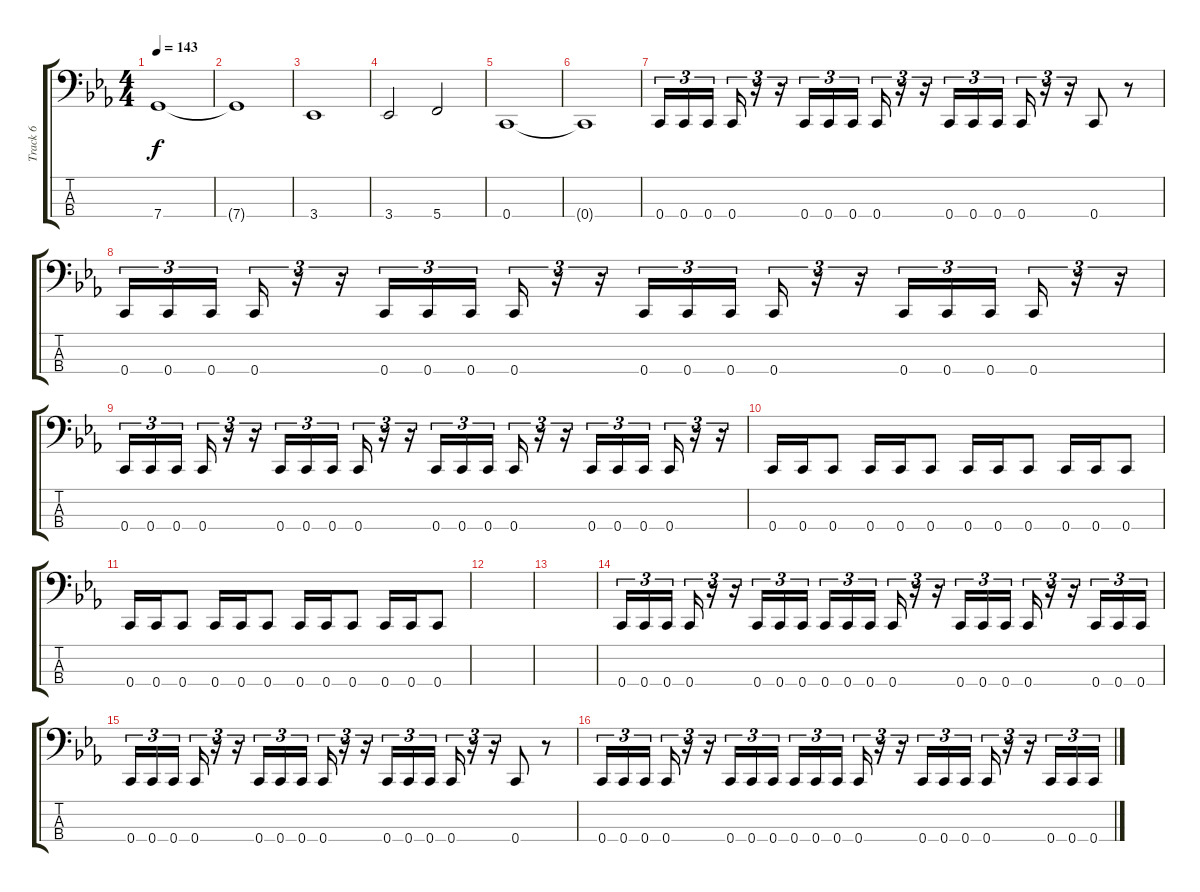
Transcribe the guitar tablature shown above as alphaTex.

\track ("Track 6" "Track 6") {instrument electricbasspick}
\staff {score tabs}
\tuning (F2 C2 G1 C1) {hide}
\ts (4 4)
\tempo 143
\clef f4
\ks cminor
7.4.1{dy f} |
7.4{t}.1 |
3.4.1 |
3.4.2 5.4.2 |
0.4.1 |
0.4{t}.1 |
0.4.16{tu (3 2)} 0.4.16{tu (3 2)} 0.4.16{tu (3 2) beam splitsecondary} 0.4.16{tu (3 2)} r.16{tu (3 2)} r.16{tu (3 2)} 0.4.16{tu (3 2)} 0.4.16{tu (3 2)} 0.4.16{tu (3 2) beam splitsecondary} 0.4.16{tu (3 2)} r.16{tu (3 2)} r.16{tu (3 2)} 0.4.16{tu (3 2)} 0.4.16{tu (3 2)} 0.4.16{tu (3 2) beam splitsecondary} 0.4.16{tu (3 2)} r.16{tu (3 2)} r.16{tu (3 2)} 0.4.8 r.8 |
0.4.16{tu (3 2)} 0.4.16{tu (3 2)} 0.4.16{tu (3 2) beam splitsecondary} 0.4.16{tu (3 2)} r.16{tu (3 2)} r.16{tu (3 2)} 0.4.16{tu (3 2)} 0.4.16{tu (3 2)} 0.4.16{tu (3 2) beam splitsecondary} 0.4.16{tu (3 2)} r.16{tu (3 2)} r.16{tu (3 2)} 0.4.16{tu (3 2)} 0.4.16{tu (3 2)} 0.4.16{tu (3 2) beam splitsecondary} 0.4.16{tu (3 2)} r.16{tu (3 2)} r.16{tu (3 2)} 0.4.16{tu (3 2)} 0.4.16{tu (3 2)} 0.4.16{tu (3 2) beam splitsecondary} 0.4.16{tu (3 2)} r.16{tu (3 2)} r.16{tu (3 2)} |
0.4.16{tu (3 2)} 0.4.16{tu (3 2)} 0.4.16{tu (3 2) beam splitsecondary} 0.4.16{tu (3 2)} r.16{tu (3 2)} r.16{tu (3 2)} 0.4.16{tu (3 2)} 0.4.16{tu (3 2)} 0.4.16{tu (3 2) beam splitsecondary} 0.4.16{tu (3 2)} r.16{tu (3 2)} r.16{tu (3 2)} 0.4.16{tu (3 2)} 0.4.16{tu (3 2)} 0.4.16{tu (3 2) beam splitsecondary} 0.4.16{tu (3 2)} r.16{tu (3 2)} r.16{tu (3 2)} 0.4.16{tu (3 2)} 0.4.16{tu (3 2)} 0.4.16{tu (3 2) beam splitsecondary} 0.4.16{tu (3 2)} r.16{tu (3 2)} r.16{tu (3 2)} |
0.4.16 0.4.16 0.4.8 0.4.16 0.4.16 0.4.8 0.4.16 0.4.16 0.4.8 0.4.16 0.4.16 0.4.8 |
0.4.16 0.4.16 0.4.8 0.4.16 0.4.16 0.4.8 0.4.16 0.4.16 0.4.8 0.4.16 0.4.16 0.4.8 |
|
|
0.4.16{tu (3 2)} 0.4.16{tu (3 2)} 0.4.16{tu (3 2) beam splitsecondary} 0.4.16{tu (3 2)} r.16{tu (3 2)} r.16{tu (3 2)} 0.4.16{tu (3 2)} 0.4.16{tu (3 2)} 0.4.16{tu (3 2) beam splitsecondary} 0.4.16{tu (3 2)} 0.4.16{tu (3 2)} 0.4.16{tu (3 2)} 0.4.16{tu (3 2)} r.16{tu (3 2)} r.16{tu (3 2)} 0.4.16{tu (3 2)} 0.4.16{tu (3 2)} 0.4.16{tu (3 2)} 0.4.16{tu (3 2)} r.16{tu (3 2)} r.16{tu (3 2)} 0.4.16{tu (3 2)} 0.4.16{tu (3 2)} 0.4.16{tu (3 2)} |
0.4.16{tu (3 2)} 0.4.16{tu (3 2)} 0.4.16{tu (3 2) beam splitsecondary} 0.4.16{tu (3 2)} r.16{tu (3 2)} r.16{tu (3 2)} 0.4.16{tu (3 2)} 0.4.16{tu (3 2)} 0.4.16{tu (3 2) beam splitsecondary} 0.4.16{tu (3 2)} r.16{tu (3 2)} r.16{tu (3 2)} 0.4.16{tu (3 2)} 0.4.16{tu (3 2)} 0.4.16{tu (3 2) beam splitsecondary} 0.4.16{tu (3 2)} r.16{tu (3 2)} r.16{tu (3 2)} 0.4.8 r.8 |
0.4.16{tu (3 2)} 0.4.16{tu (3 2)} 0.4.16{tu (3 2) beam splitsecondary} 0.4.16{tu (3 2)} r.16{tu (3 2)} r.16{tu (3 2)} 0.4.16{tu (3 2)} 0.4.16{tu (3 2)} 0.4.16{tu (3 2) beam splitsecondary} 0.4.16{tu (3 2)} 0.4.16{tu (3 2)} 0.4.16{tu (3 2)} 0.4.16{tu (3 2)} r.16{tu (3 2)} r.16{tu (3 2)} 0.4.16{tu (3 2)} 0.4.16{tu (3 2)} 0.4.16{tu (3 2)} 0.4.16{tu (3 2)} r.16{tu (3 2)} r.16{tu (3 2)} 0.4.16{tu (3 2)} 0.4.16{tu (3 2)} 0.4.16{tu (3 2)}
